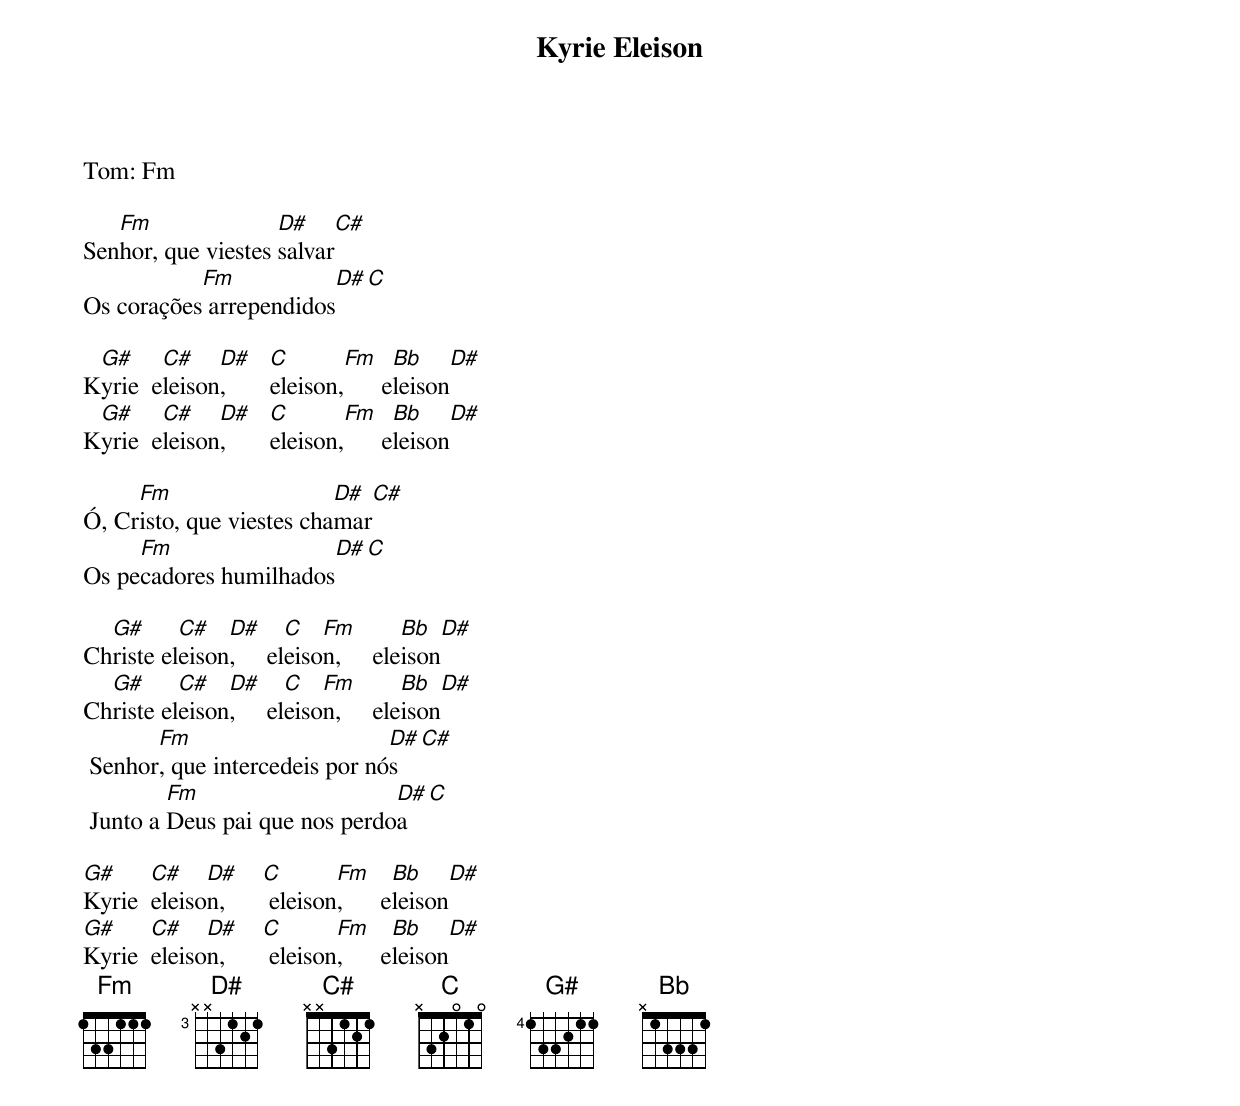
Kyrie Eleison
Tom: Fm

   Fm               D#          C#
Senhor, que viestes salvar
           Fm           D#     C
Os corações arrependidos

 G#     C#    D#      C       Fm     Bb      D#
Kyrie  eleison,       eleison,      eleison
 G#     C#    D#      C       Fm     Bb      D#
Kyrie  eleison,       eleison,      eleison

     Fm                   D#          C#
Ó, Cristo, que viestes chamar
     Fm                D#        C
Os pecadores humilhados

  G#      C#   D#      C   Fm        Bb      D#
Christe eleison,     eleison,     eleison
  G#      C#   D#      C   Fm        Bb      D#
Christe eleison,     eleison,     eleison
       Fm                      D#            C#
 Senhor, que intercedeis por nós
         Fm                    D#                C
 Junto a Deus pai que nos perdoa

G#     C#    D#      C       Fm      Bb      D#
Kyrie  eleison,       eleison,      eleison
G#     C#    D#      C       Fm      Bb      D#
Kyrie  eleison,       eleison,      eleison
